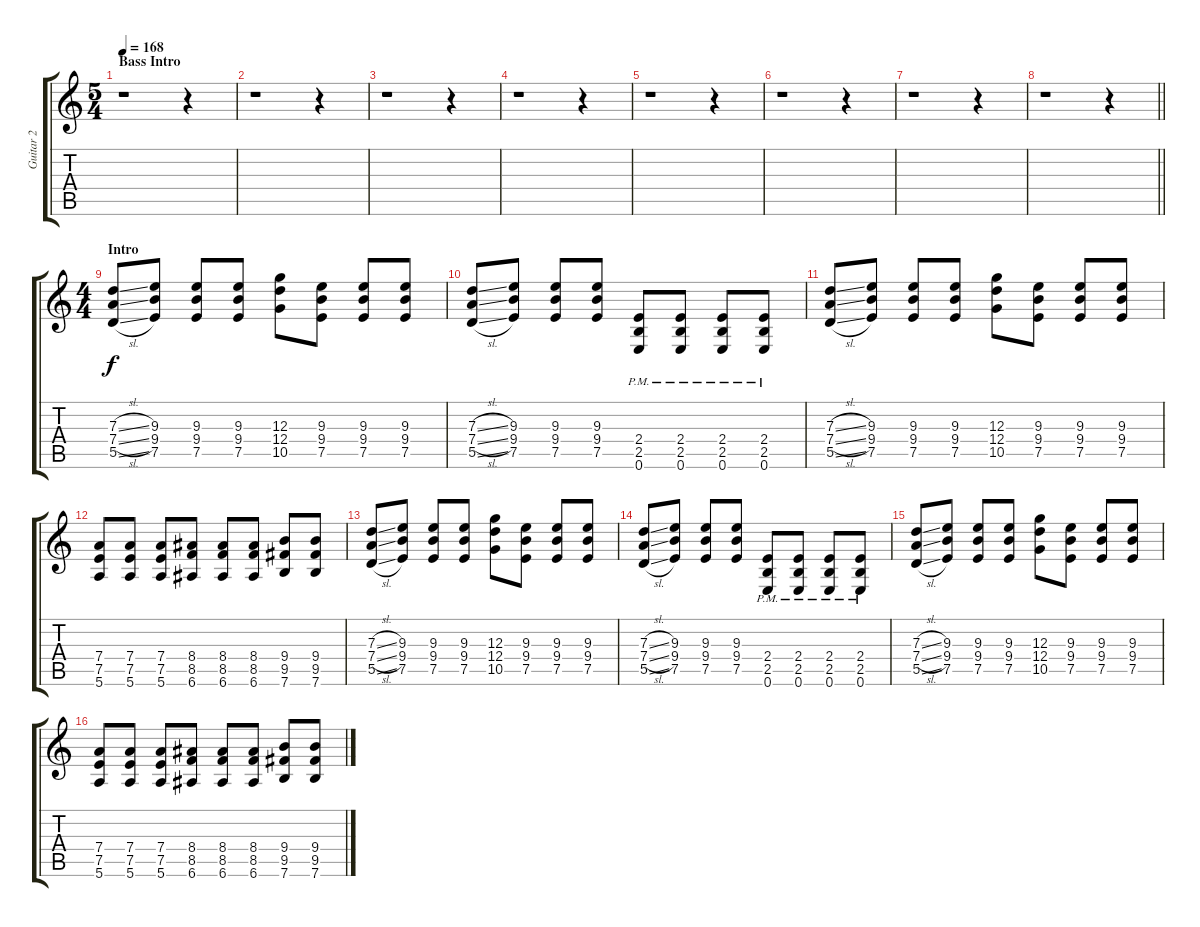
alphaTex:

\track ("Guitar 2" "Guitar 2") {instrument overdrivenguitar}
\staff {score tabs}
\tuning (E4 B3 G3 D3 A2 E2) {hide}
\ts (5 4)
\section ("" "Bass Intro")
\tempo 168
\clef g2
\ks c
r.1{dy f instrument overdrivenguitar} r.4 |
r.1 r.4 |
r.1 r.4 |
r.1 r.4 |
r.1 r.4 |
r.1 r.4 |
r.1 r.4 |
\barLineRight lightlight
r.1 r.4 |
\ts (4 4)
\section ("" "Intro")
(7.3{sl} 7.4{sl} 5.5{sl}).8 (9.3 9.4 7.5).8 (9.3 9.4 7.5).8 (9.3 9.4 7.5).8 (12.3 12.4 10.5).8 (9.3 9.4 7.5).8 (9.3 9.4 7.5).8 (9.3 9.4 7.5).8 |
(7.3{sl} 7.4{sl} 5.5{sl}).8 (9.3 9.4 7.5).8 (9.3 9.4 7.5).8 (9.3 9.4 7.5).8 (2.4{pm} 2.5{pm} 0.6{pm}).8 (2.4{pm} 2.5{pm} 0.6{pm}).8 (2.4{pm} 2.5{pm} 0.6{pm}).8 (2.4{pm} 2.5{pm} 0.6{pm}).8 |
(7.3{sl} 7.4{sl} 5.5{sl}).8 (9.3 9.4 7.5).8 (9.3 9.4 7.5).8 (9.3 9.4 7.5).8 (12.3 12.4 10.5).8 (9.3 9.4 7.5).8 (9.3 9.4 7.5).8 (9.3 9.4 7.5).8 |
(7.4 7.5 5.6).8 (7.4 7.5 5.6).8 (7.4 7.5 5.6).8 (8.4 8.5 6.6).8 (8.4 8.5 6.6).8 (8.4 8.5 6.6).8 (9.4 9.5 7.6).8 (9.4 9.5 7.6).8 |
(7.3{sl} 7.4{sl} 5.5{sl}).8 (9.3 9.4 7.5).8 (9.3 9.4 7.5).8 (9.3 9.4 7.5).8 (12.3 12.4 10.5).8 (9.3 9.4 7.5).8 (9.3 9.4 7.5).8 (9.3 9.4 7.5).8 |
(7.3{sl} 7.4{sl} 5.5{sl}).8 (9.3 9.4 7.5).8 (9.3 9.4 7.5).8 (9.3 9.4 7.5).8 (2.4{pm} 2.5{pm} 0.6{pm}).8 (2.4{pm} 2.5{pm} 0.6{pm}).8 (2.4{pm} 2.5{pm} 0.6{pm}).8 (2.4{pm} 2.5{pm} 0.6{pm}).8 |
(7.3{sl} 7.4{sl} 5.5{sl}).8 (9.3 9.4 7.5).8 (9.3 9.4 7.5).8 (9.3 9.4 7.5).8 (12.3 12.4 10.5).8 (9.3 9.4 7.5).8 (9.3 9.4 7.5).8 (9.3 9.4 7.5).8 |
(7.4 7.5 5.6).8 (7.4 7.5 5.6).8 (7.4 7.5 5.6).8 (8.4 8.5 6.6).8 (8.4 8.5 6.6).8 (8.4 8.5 6.6).8 (9.4 9.5 7.6).8 (9.4 9.5 7.6).8
